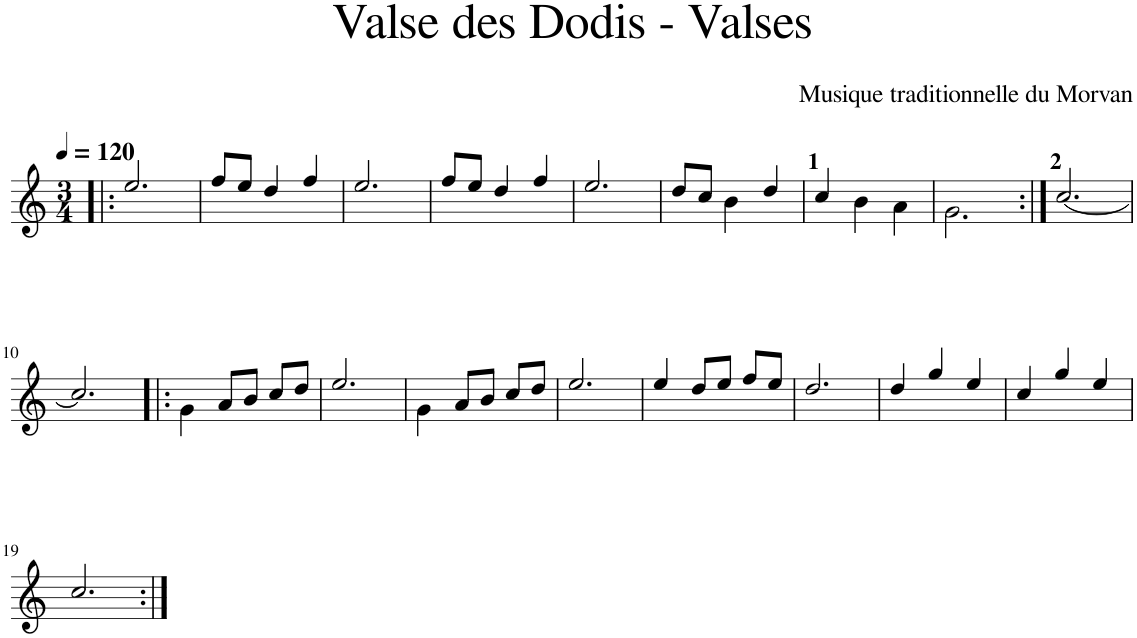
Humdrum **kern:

**kern
*part1
*staff1
*I"Accordion
*I'Acc
*clefG2
*k[]
*M3/4
*MM120
=1!|:
2.ee/
=2
8ff/L
8ee/J
4dd/
4ff/
=3
2.ee/
=4
8ff/L
8ee/J
4dd/
4ff/
=5
2.ee/
=6
*^
8dd/L	4ryy
8cc/J	.
4ryy	4b\
4dd/	4ryy
=7	=7
4cc/	4ryy
2ryy	4b\
.	4a\
=8	=8
2.ryy	2.g\
*v	*v
=9:|!
[2.cc/
!!LO:LB:g=z
=10
2.cc/]
=11!|:
*^
4ryy	4g\
8a/L	2ryy
8b/J	.
8cc/L	.
8dd/J	.
*v	*v
=12
2.ee/
=13
*^
4ryy	4g\
8a/L	2ryy
8b/J	.
8cc/L	.
8dd/J	.
*v	*v
=14
2.ee/
=15
4ee/
8dd/L
8ee/J
8ff/L
8ee/J
=16
2.dd/
=17
4dd/
4gg/
4ee/
=18
4cc/
4gg/
4ee/
!!LO:LB:g=z
=19
2.cc/
=:|!
*-
